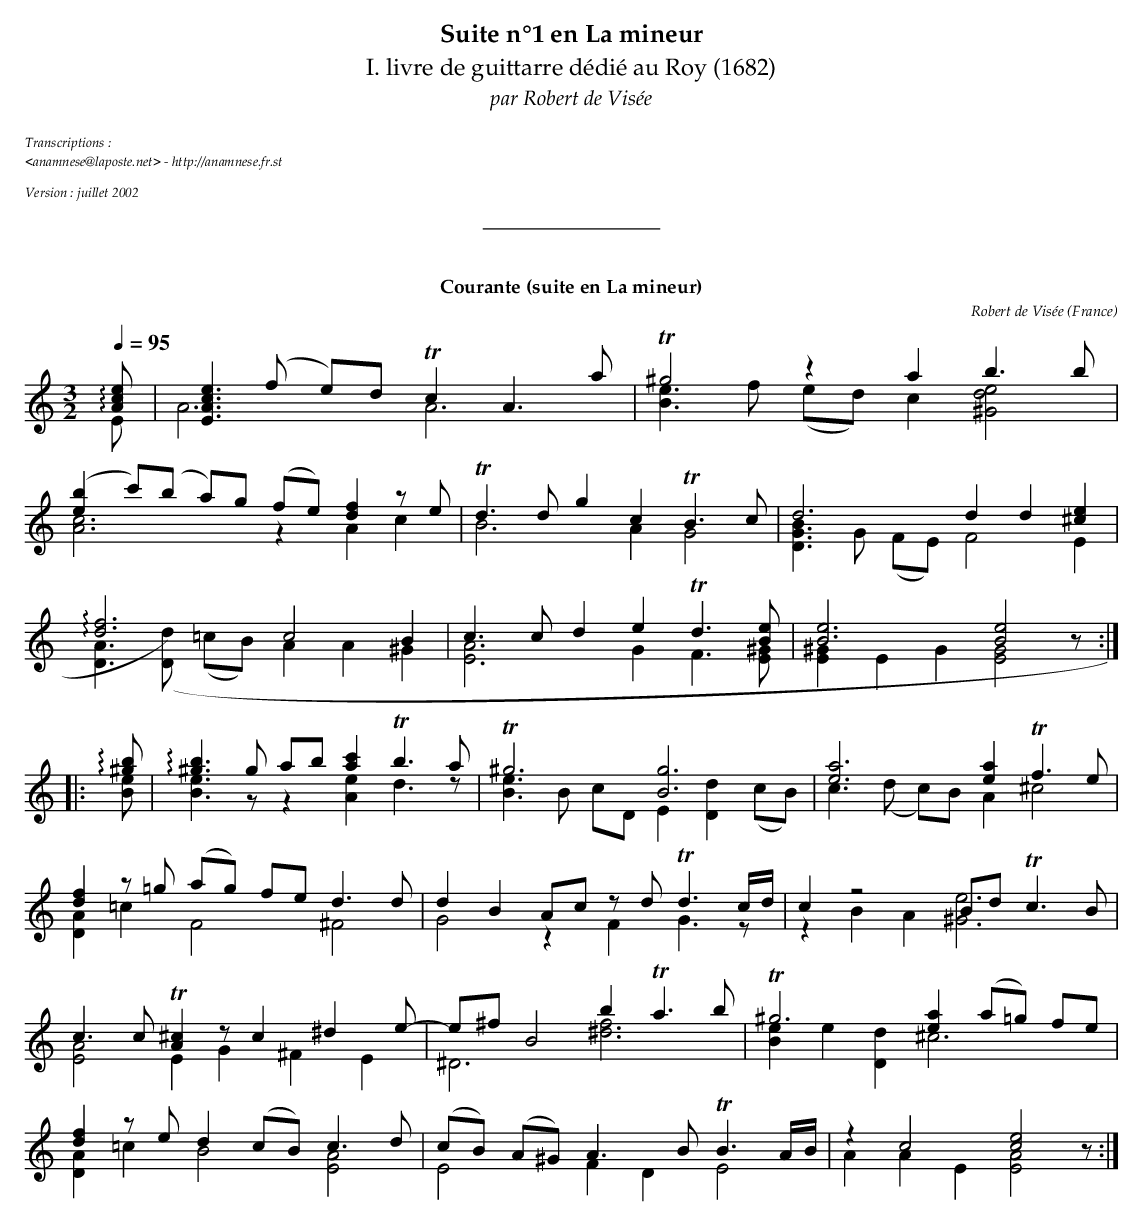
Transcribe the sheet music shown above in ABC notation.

X:1
T:Courante (suite en La mineur)
C:Robert de Visée
U:I=!arpeggio!
O:France
M:3/2
L:1/8
Q:1/4=95
K:Am
K:C
%%staves (1 2)
V:1
I[Ace] | [E3A3c3e3] (f e)d !trill!c2A3 a | !trill!^g4 z2a2 b3 b |
([e2b2]c')(b a)g (fe) [d2f2] z e | !trill!d3d g2 c2 !trill!B3c | d6 d2d2 [^c2e2] |
I[d6f6] c4 B2 | c3 c d2 e2 !trill!d3 [Be] | [B6e6] [B4e4] z :|
|: I[^gb] | I[^g3b3] g ab [a2c'2] !trill!b3 a | !trill!^g6 [B6g6] | [e6a6] [e2a2] !trill!f3 e |
[d2f2] z=g (ag) fe d3 d | d2 B2 Ac z d !trill!d3 c/d/ | c2 z4 Bd !trill!c3 B |
c3 c !trill![A2^c2] z c2 ^d2 e-|e^f B4 b2 !trill!a3b | !trill!^g6 [e2a2] (a=g) fe |
[d2f2] ze d2 (cB) c3 d | (cB) (A^G) A3 B !trill!B3 A/B/ | z2 c4 [c4e4] z :|
V:2
E | A6 A6 | [B3e3] f (ed) c2 [^G4d4e4] |
[A6c6] z2A2 c2 | B6 A2 G4 | [D3G3B3] G (FE) F4 E2 |
[D3A3] [D(d)] (=cB) A2A2 ^G2 | [E6A6] G2F3 [E^G] | [E2^G2] E2G2 [E4G4] z :|
|: [Be] | [B3e3] zz2 [A2e2] d3 z | [B3e3] B cD E2 [D2d2] (cB) | c3 (d c)B A2 ^c4 |
[D2A2] =c2 F4 ^F4 | G4 z2 F2 G3 z | z2 B2A2 [^G6e6] |
[E4A4] E2 G2 ^F2 E2 | ^D6 [^d6f6] | [B2e2] e2 [D2d2] ^c6 |
[D2A2] =c2 B4 [E4A4] | E4 F2 D2 E4 | A2 A2 E2 [E4A4] z :|
